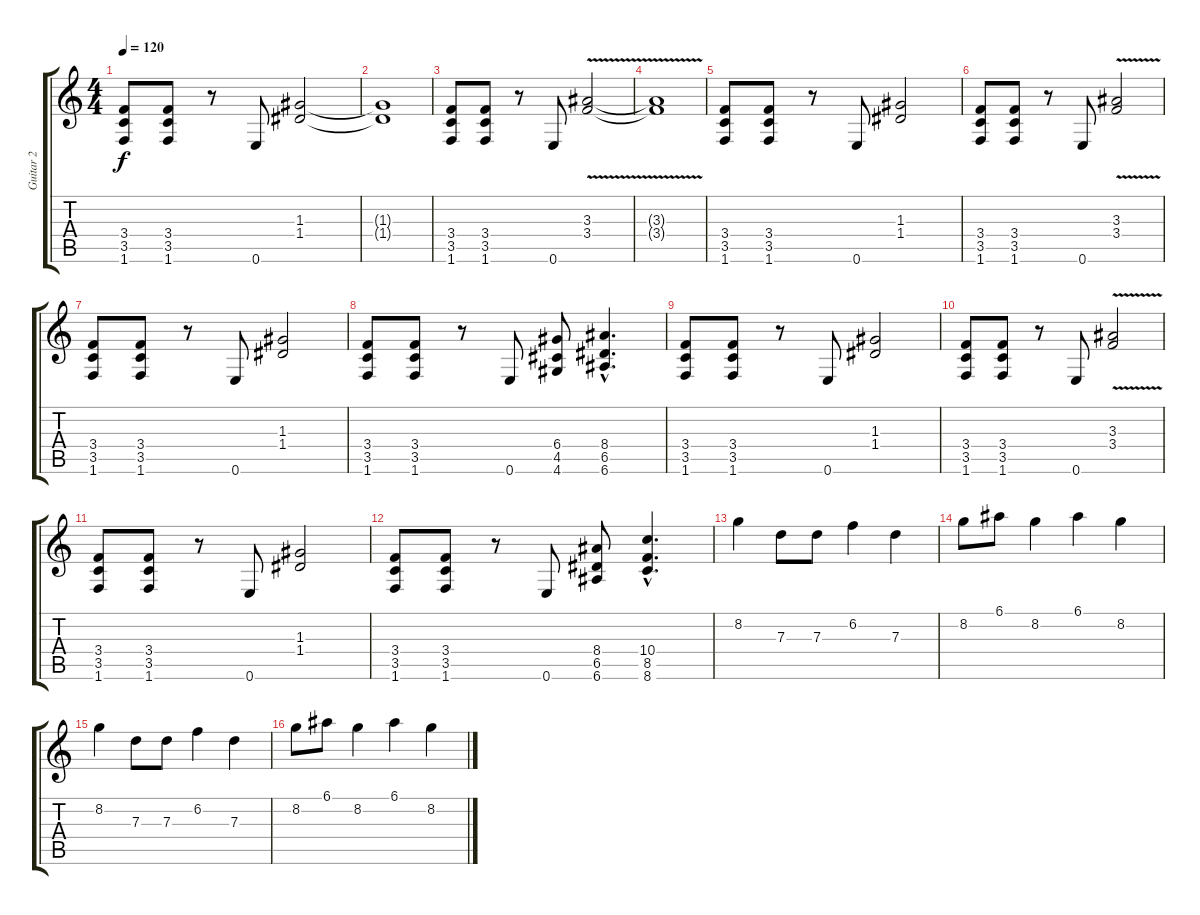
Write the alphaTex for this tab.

\track ("Guitar 2" "Guitar 2") {instrument distortionguitar}
\staff {score tabs}
\tuning (E4 B3 G3 D3 A2 E2) {hide}
\ts (4 4)
\tempo 120
\clef g2
\ks c
(3.4 3.5 1.6).8{dy f} (3.4 3.5 1.6).8 r.8 0.6.8 (1.3 1.4).2 |
(1.3{t} 1.4{t}).1 |
(3.4 3.5 1.6).8 (3.4 3.5 1.6).8 r.8 0.6.8 (3.3{v} 3.4{v}).2 |
(3.3{t} 3.4{t}).1 |
(3.4 3.5 1.6).8 (3.4 3.5 1.6).8 r.8 0.6.8 (1.3 1.4).2 |
(3.4 3.5 1.6).8 (3.4 3.5 1.6).8 r.8 0.6.8 (3.3{v} 3.4{v}).2 |
(3.4 3.5 1.6).8 (3.4 3.5 1.6).8 r.8 0.6.8 (1.3 1.4).2 |
(3.4 3.5 1.6).8 (3.4 3.5 1.6).8 r.8 0.6.8 (6.4 4.5 4.6).8 (8.4{hac} 6.5{hac} 6.6{hac}).4{d} |
(3.4 3.5 1.6).8 (3.4 3.5 1.6).8 r.8 0.6.8 (1.3 1.4).2 |
(3.4 3.5 1.6).8 (3.4 3.5 1.6).8 r.8 0.6.8 (3.3{v} 3.4{v}).2 |
(3.4 3.5 1.6).8 (3.4 3.5 1.6).8 r.8 0.6.8 (1.3 1.4).2 |
(3.4 3.5 1.6).8 (3.4 3.5 1.6).8 r.8 0.6.8 (8.4 6.5 6.6).8 (10.4{hac} 8.5{hac} 8.6{hac}).4{d} |
8.2.4 7.3.8 7.3.8 6.2.4 7.3.4 |
8.2.8 6.1.8 8.2.4 6.1.4 8.2.4 |
8.2.4 7.3.8 7.3.8 6.2.4 7.3.4 |
8.2.8 6.1.8 8.2.4 6.1.4 8.2.4
